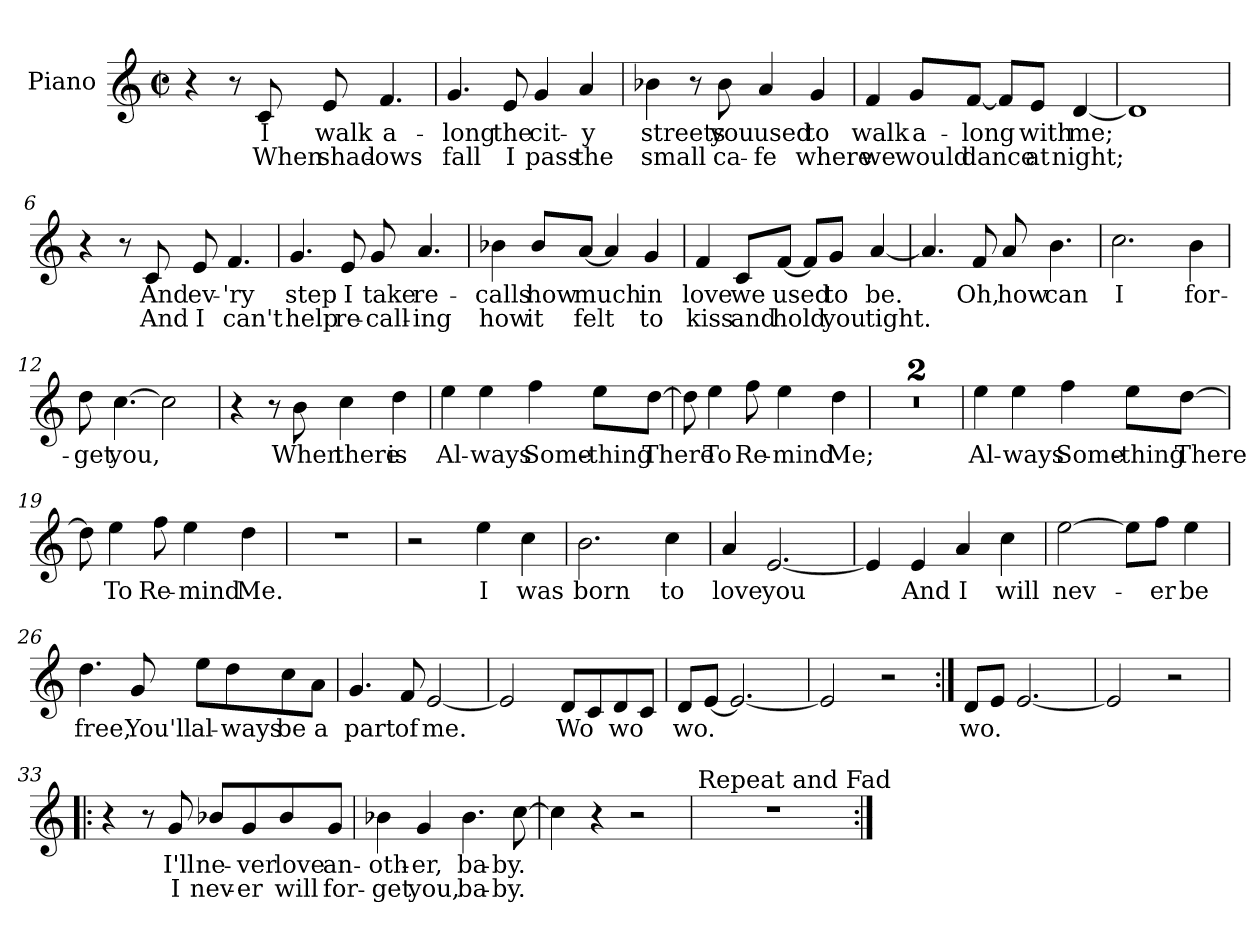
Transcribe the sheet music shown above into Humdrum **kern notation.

**kern	**text	**text
*part1	*part1	*part1
*staff1	*staff1	*staff1
*I"Piano	*	*
*I'Pno	*	*
*clefG2	*	*
*k[]	*	*
*C:	*	*
*M2/2	*	*
*met(c|)	*	*
=1	=1	=1
4r	.	.
8r	.	.
8c/	I	When
8e/	walk	shad-
4.f/	a-	-ows
=2	=2	=2
4.g/	-long	fall
8e/	the	I
4g/	cit-	pass
4a/	-y	the
=3	=3	=3
4b-X\	streets	small
8r	.	.
8b-\	you	ca-
4a/	used	-fe
4g/	to	where
=4	=4	=4
4f/	walk	we
8g/L	a-	would
[8f/J	-long	dance
8f/L]	.	.
8e/J	with	at
[4d/	me;	night;
=5	=5	=5
1d]	.	.
!!LO:LB:g=z
=6	=6	=6
4r	.	.
8r	.	.
8c/	And	And
8e/	ev-	I
4.f/	-'ry	can't
=7	=7	=7
4.g/	step	help
8e/	I	re-
8g/	take	-call-
4.a/	re-	-ing
=8	=8	=8
4b-X\	-calls	how
8b-/L	how	it
[8a/J	much	felt
4a/]	.	.
4g/	in	to
=9	=9	=9
4f/	love	kiss
8c/L	we	and
[8f/J	used	hold
8f/L]	.	.
8g/J	to	you
[4a/	be.	tight.
!!LO:LB:g=z
=10	=10	=10
4.a/]	.	.
8f/	Oh,	.
8a/	how	.
4.b\	can	.
=11	=11	=11
2.cc\	I	.
4b\	for-	.
=12	=12	=12
8dd\	-get	.
[4.cc\	you,	.
2cc\]	.	.
=13	=13	=13
4r	.	.
8r	.	.
8b\	When	.
4cc\	there	.
4dd\	is	.
!!LO:LB:g=z
=14	=14	=14
4ee\	Al-	.
4ee\	-ways	.
4ff\	Some-	.
8ee\L	-thing	.
[8dd\J	There	.
=15	=15	=15
8dd\]	.	.
4ee\	To	.
8ff\	Re-	.
4ee\	-mind	.
4dd\	Me;	.
=16	=16	=16
1r	.	.
=17	=17	=17
1r	.	.
!!LO:LB:g=z
=18	=18	=18
4ee\	Al-	.
4ee\	-ways	.
4ff\	Some-	.
8ee\L	-thing	.
[8dd\J	There	.
=19	=19	=19
8dd\]	.	.
4ee\	To	.
8ff\	Re-	.
4ee\	-mind	.
4dd\	Me.	.
=20	=20	=20
1r	.	.
=21	=21	=21
2r	.	.
4ee\	I	.
4cc\	was	.
!!LO:LB:g=z
=22	=22	=22
2.b\	born	.
4cc\	to	.
=23	=23	=23
4a/	love	.
[2.e/	you	.
=24	=24	=24
4e/]	.	.
4e/	And	.
4a/	I	.
4cc\	will	.
=25	=25	=25
[2ee\	nev-	.
8ee\L]	.	.
8ff\J	-er	.
4ee\	be	.
!!LO:LB:g=z
=26	=26	=26
4.dd\	free,	.
8g/	You'll	.
8ee\L	al-	.
8dd\	-ways	.
8cc\	be	.
8a\J	a	.
=27	=27	=27
4.g/	part	.
8f/	of	.
[2e/	me.	.
=28	=28	=28
2e/]	.	.
8d/L	Wo	.
8c/	.	.
8d/	wo	.
8c/J	.	.
=29	=29	=29
8d/L	wo.	.
[8e/J	.	.
2.e/_	.	.
=30	=30	=30
2e/]	.	.
2r	.	.
!!LO:LB:g=z
=31:|!	=31:|!	=31:|!
8d/L	wo.	.
8e/J	.	.
[2.e/	.	.
=32	=32	=32
2e/]	.	.
2r	.	.
=33!|:	=33!|:	=33!|:
4r	.	.
8r	.	.
8g/	I'll	I
8b-X/L	ne-	nev-
8g/	-ver	-er
8b-/	love	will
8g/J	an-	for-
=34	=34	=34
4b-X\	-oth-	-get
4g/	-er,	you,
4.b-\	ba-	ba-
[8cc\	-by.	-by.
=35	=35	=35
4cc\]	.	.
4r	.	.
2r	.	.
=36	=36	=36
!LO:TX:a:t=Repeat and Fad	!	!
1r	.	.
=:|!	=:|!	=:|!
*-	*-	*-
